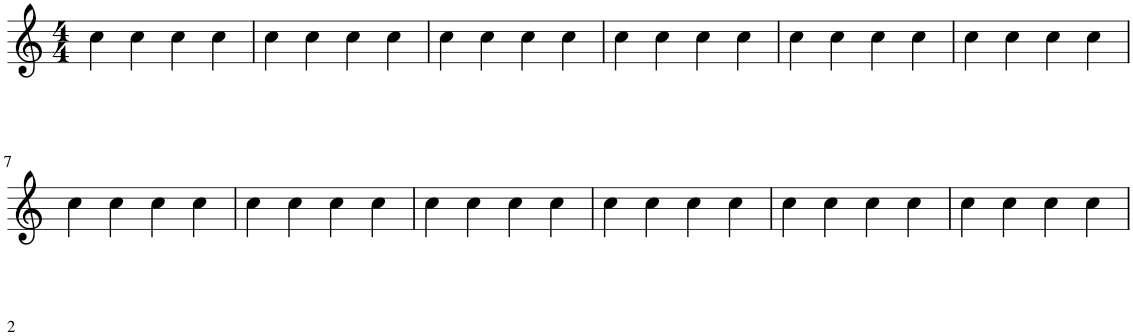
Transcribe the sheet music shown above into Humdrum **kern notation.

**kern
*part1
*staff1
*I"Piano
*I'Pno.
*clefG2
*k[]
*M4/4
=1
4cc\
4cc\
4cc\
4cc\
=2
4cc\
4cc\
4cc\
4cc\
=3
4cc\
4cc\
4cc\
4cc\
=4
4cc\
4cc\
4cc\
4cc\
=5
4cc\
4cc\
4cc\
4cc\
=6
4cc\
4cc\
4cc\
4cc\
!!LO:LB:g=z
=7
4cc\
4cc\
4cc\
4cc\
=8
4cc\
4cc\
4cc\
4cc\
=9
4cc\
4cc\
4cc\
4cc\
=10
4cc\
4cc\
4cc\
4cc\
=11
4cc\
4cc\
4cc\
4cc\
=12
4cc\
4cc\
4cc\
4cc\
=
*-
